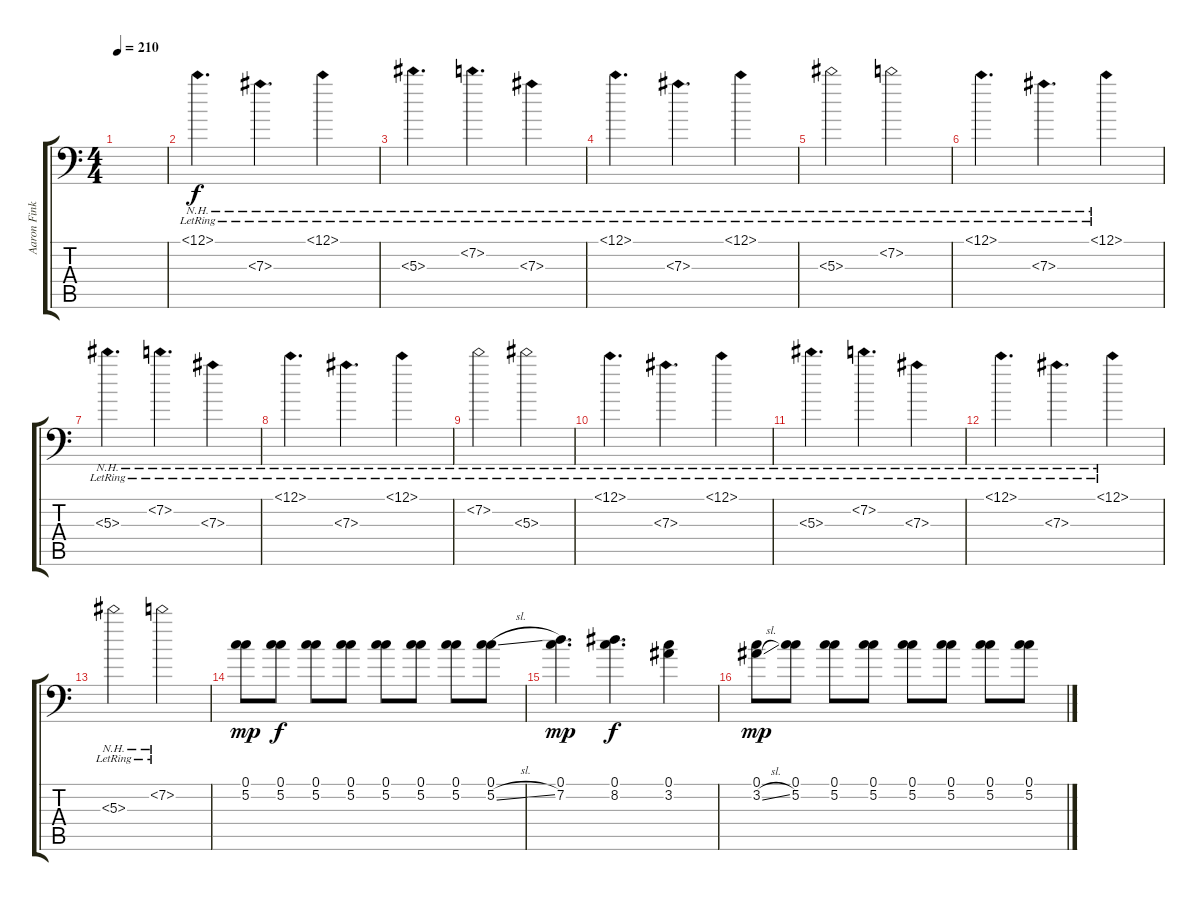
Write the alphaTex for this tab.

\track ("Aaron Fink" "Aaron Fink") {instrument distortionguitar}
\staff {score tabs}
\tuning (C4 G3 Eb3 Bb2 F2 Bb1) {hide}
\ts (4 4)
\tempo 210
\clef f4
\ks c
|
12.1{nh lr}.4{d} 7.3{nh lr}.4{d} 12.1{nh lr}.4 |
5.3{nh lr}.4{d} 7.2{nh lr}.4{d} 7.3{nh lr}.4 |
12.1{nh lr}.4{d} 7.3{nh lr}.4{d} 12.1{nh lr}.4 |
5.3{nh lr}.2 7.2{nh lr}.2 |
12.1{nh lr}.4{d} 7.3{nh lr}.4{d} 12.1{nh lr}.4 |
5.3{nh lr}.4{d} 7.2{nh lr}.4{d} 7.3{nh lr}.4 |
12.1{nh lr}.4{d} 7.3{nh lr}.4{d} 12.1{nh lr}.4 |
7.2{nh lr}.2 5.3{nh lr}.2 |
12.1{nh lr}.4{d} 7.3{nh lr}.4{d} 12.1{nh lr}.4 |
5.3{nh lr}.4{d} 7.2{nh lr}.4{d} 7.3{nh lr}.4 |
12.1{nh lr}.4{d} 7.3{nh lr}.4{d} 12.1{nh lr}.4 |
5.3{nh lr}.2 7.2{nh lr}.2 |
(0.1 5.2).8{dy mp} (0.1 5.2).8{dy f} (0.1 5.2).8 (0.1 5.2).8 (0.1 5.2).8 (0.1 5.2).8 (0.1 5.2).8 (0.1 5.2{sl}).8 |
(0.1 7.2).4{d dy mp} (0.1 8.2).4{d dy f} (0.1 3.2).4 |
(0.1 3.2{sl}).8{dy mp} (0.1 5.2).8 (0.1 5.2).8 (0.1 5.2).8 (0.1 5.2).8 (0.1 5.2).8 (0.1 5.2).8 (0.1 5.2{sl}).8
